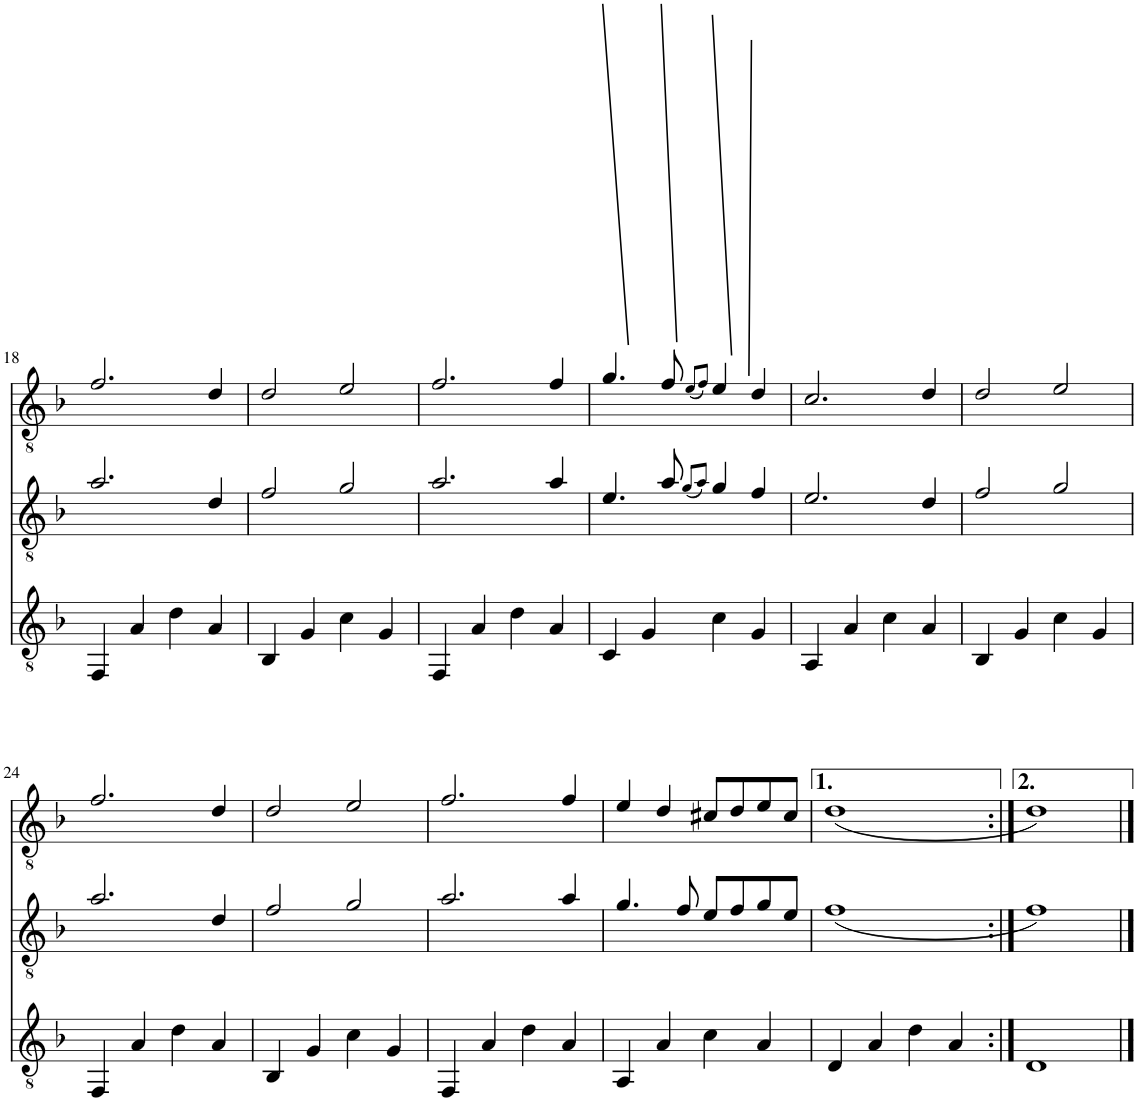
**kern	**kern	**kern
*part3	*part2	*part1
*staff3	*staff2	*staff1
*I"Classical Guitar	*I"Classical Guitar	*I"Classical Guitar
!!LO:PB:g=z
*clefGv2	*clefGv2	*clefGv2
*k[b-]	*k[b-]	*k[b-]
*M2/2	*M2/2	*M2/2
*met(c|)	*met(c|)	*met(c|)
=18	=18	=18
4FF/	2.a/	2.f/
4A/	.	.
4d\	.	.
4A/	4d/	4d/
=19	=19	=19
4BB-/	2f/	2d/
4G/	.	.
4c\	2g/	2e/
4G/	.	.
=20	=20	=20
4FF/	2.a/	2.f/
4A/	.	.
4d\	.	.
4A/	4a/	4f/
=21	=21	=21
4C/	4.e/	4.g/
4G/	.	.
.	8a/	8f/
.	(8qg/L	(8qe/L
.	8qa/J)	8qf/J)
4c\	4g/	4e/
4G/	4f/	4d/
=22	=22	=22
4AA/	2.e/	2.c/
4A/	.	.
4c\	.	.
4A/	4d/	4d/
=23	=23	=23
4BB-/	2f/	2d/
4G/	.	.
4c\	2g/	2e/
4G/	.	.
!!LO:LB:g=z
=24	=24	=24
4FF/	2.a/	2.f/
4A/	.	.
4d\	.	.
4A/	4d/	4d/
=25	=25	=25
4BB-/	2f/	2d/
4G/	.	.
4c\	2g/	2e/
4G/	.	.
=26	=26	=26
4FF/	2.a/	2.f/
4A/	.	.
4d\	.	.
4A/	4a/	4f/
=27	=27	=27
4AA/	4.g/	4e/
4A/	.	4d/
.	8f/	.
4c\	8e/L	8c#X/L
.	8f/	8d/
4A/	8g/	8e/
.	8e/J	8c#/J
=28	=28	=28
4D/	(1f	(1d
4A/	.	.
4d\	.	.
4A/	.	.
=29:|!	=29:|!	=29:|!
1D	1f)	1d)
==	==	==
*-	*-	*-
